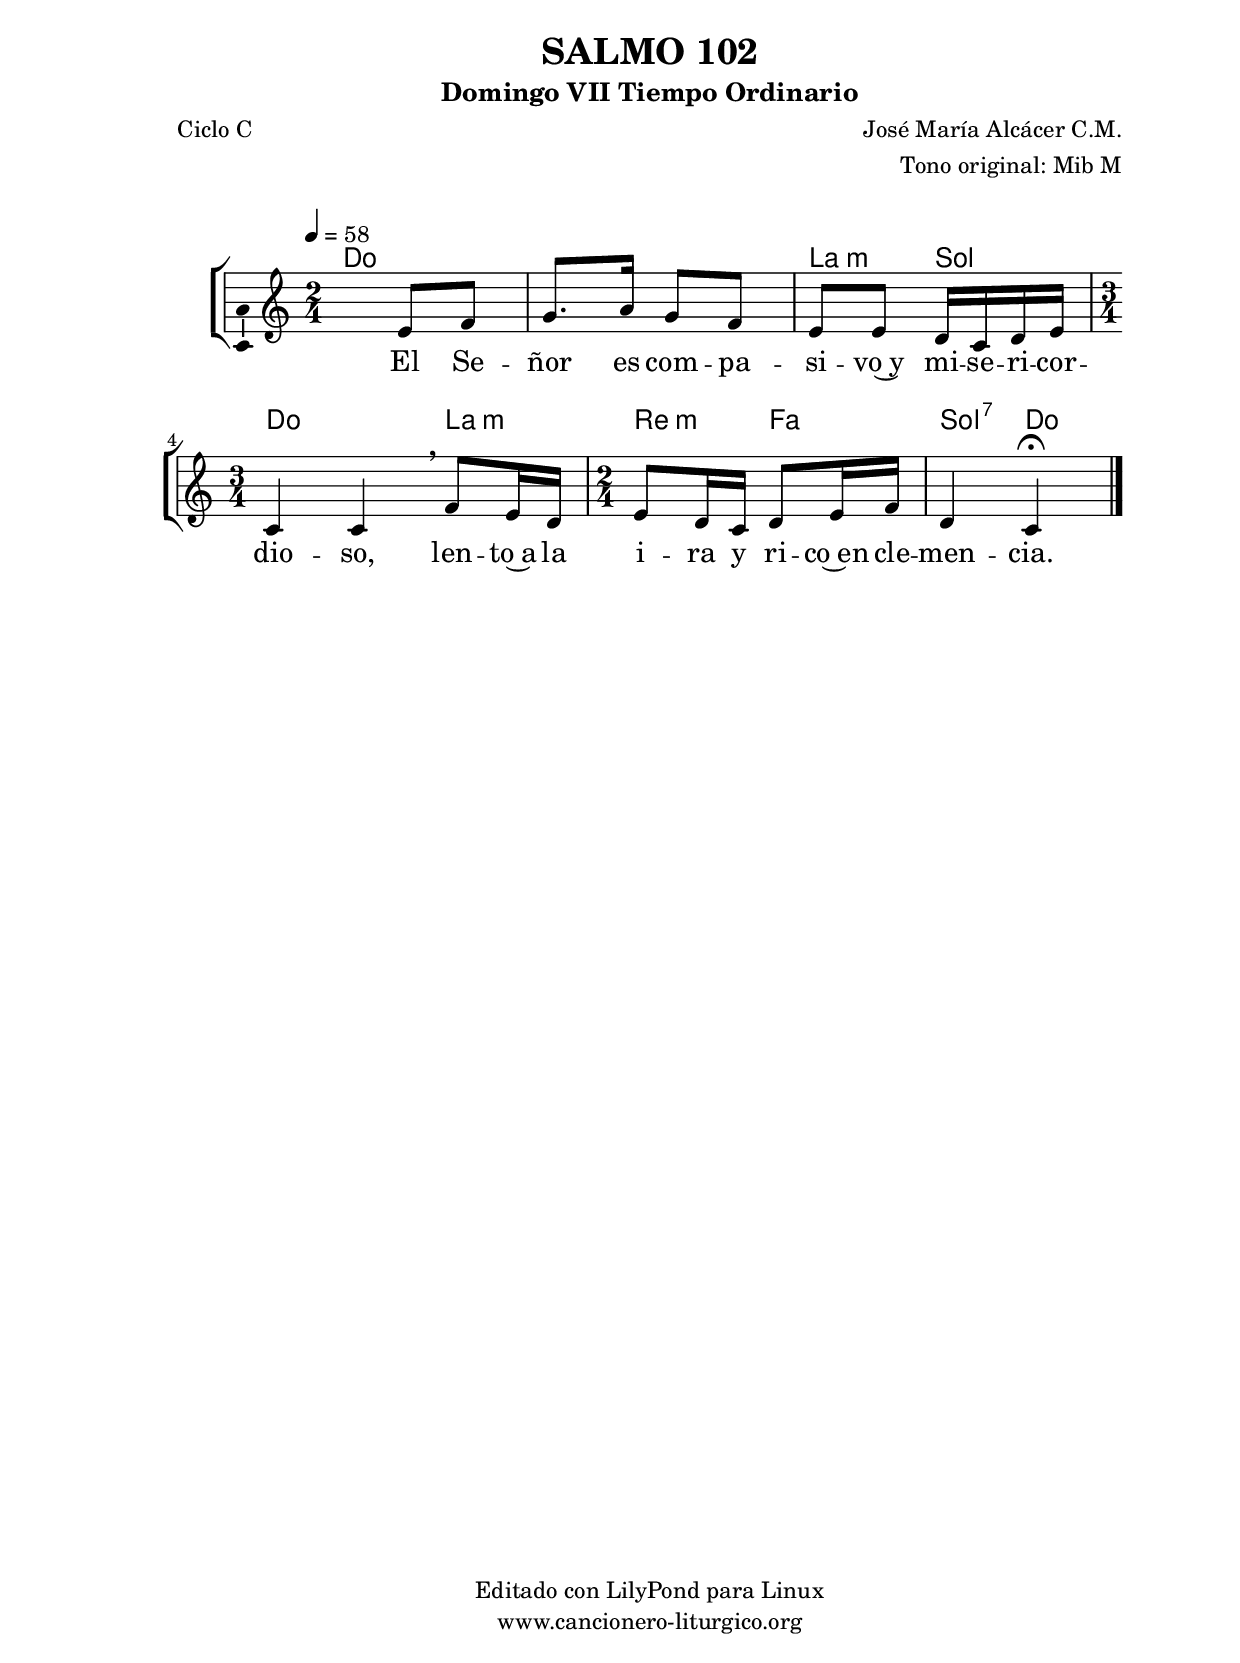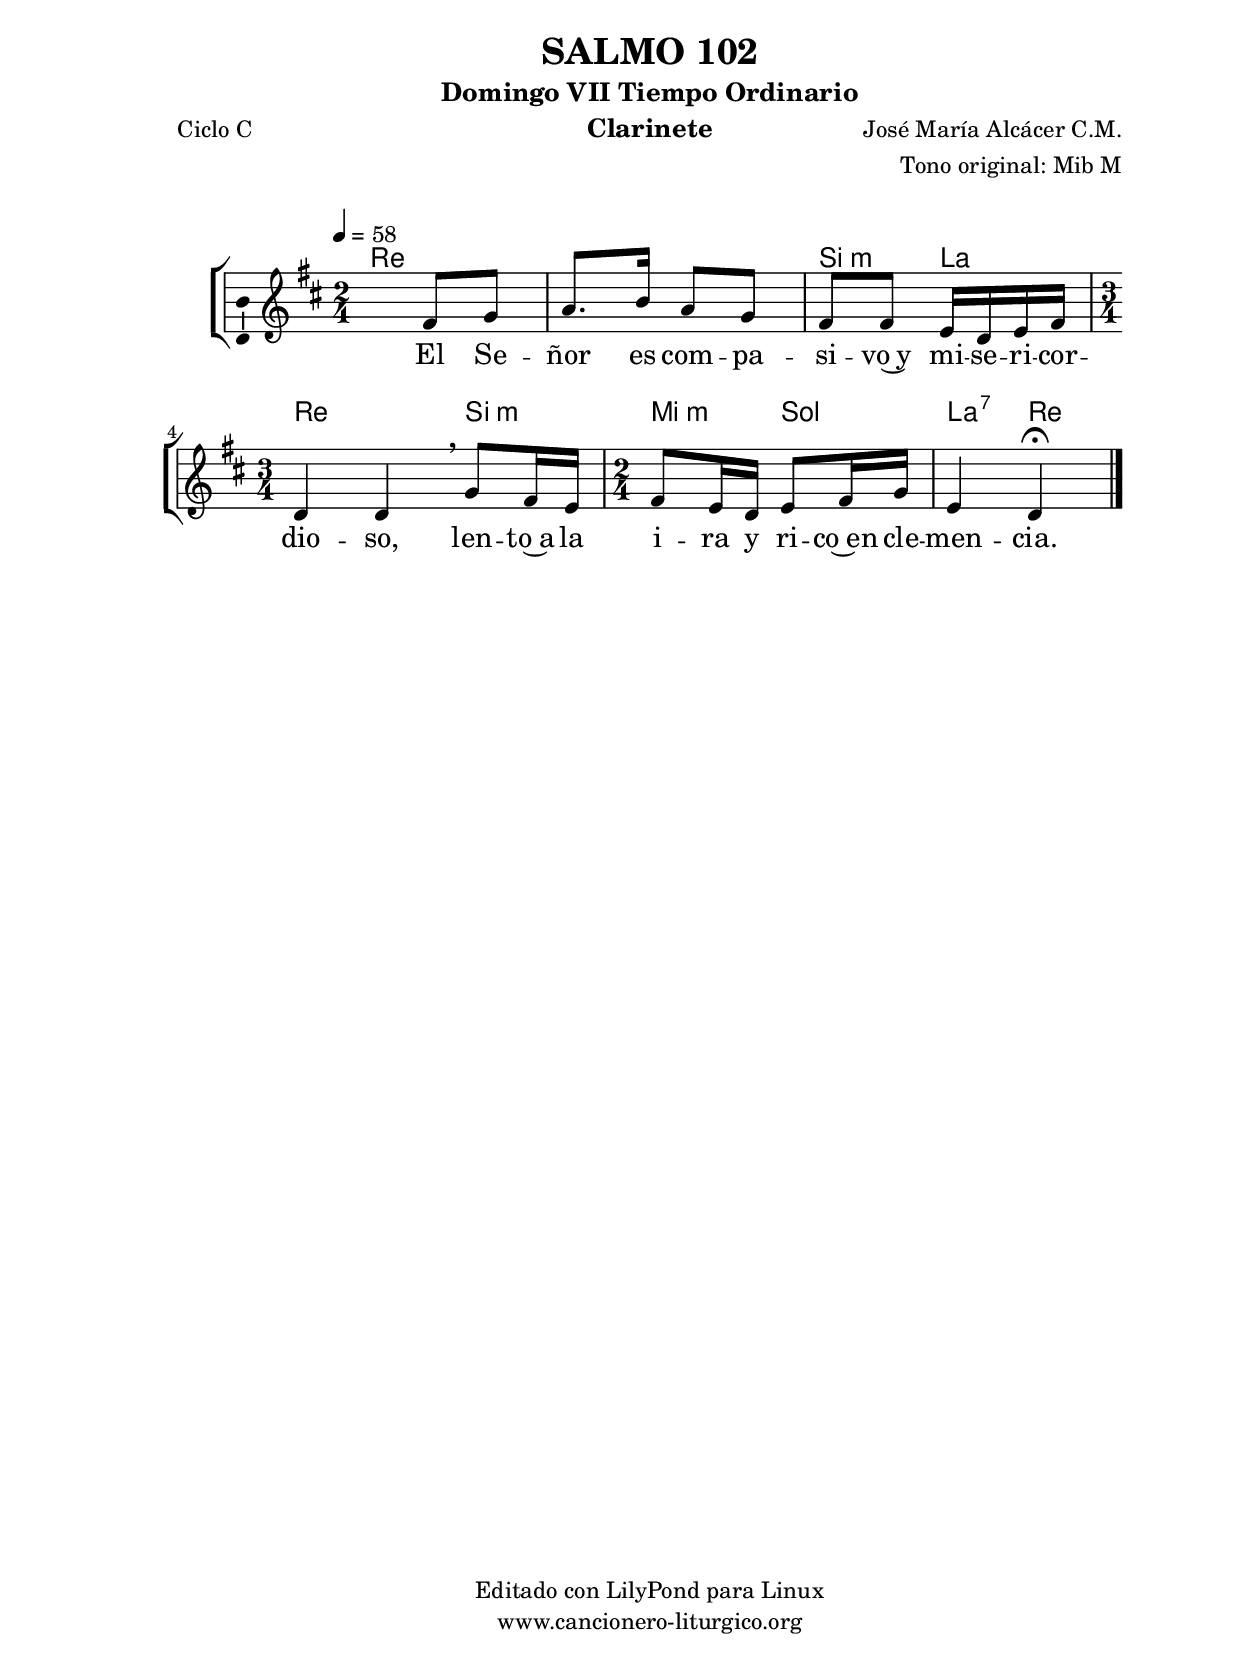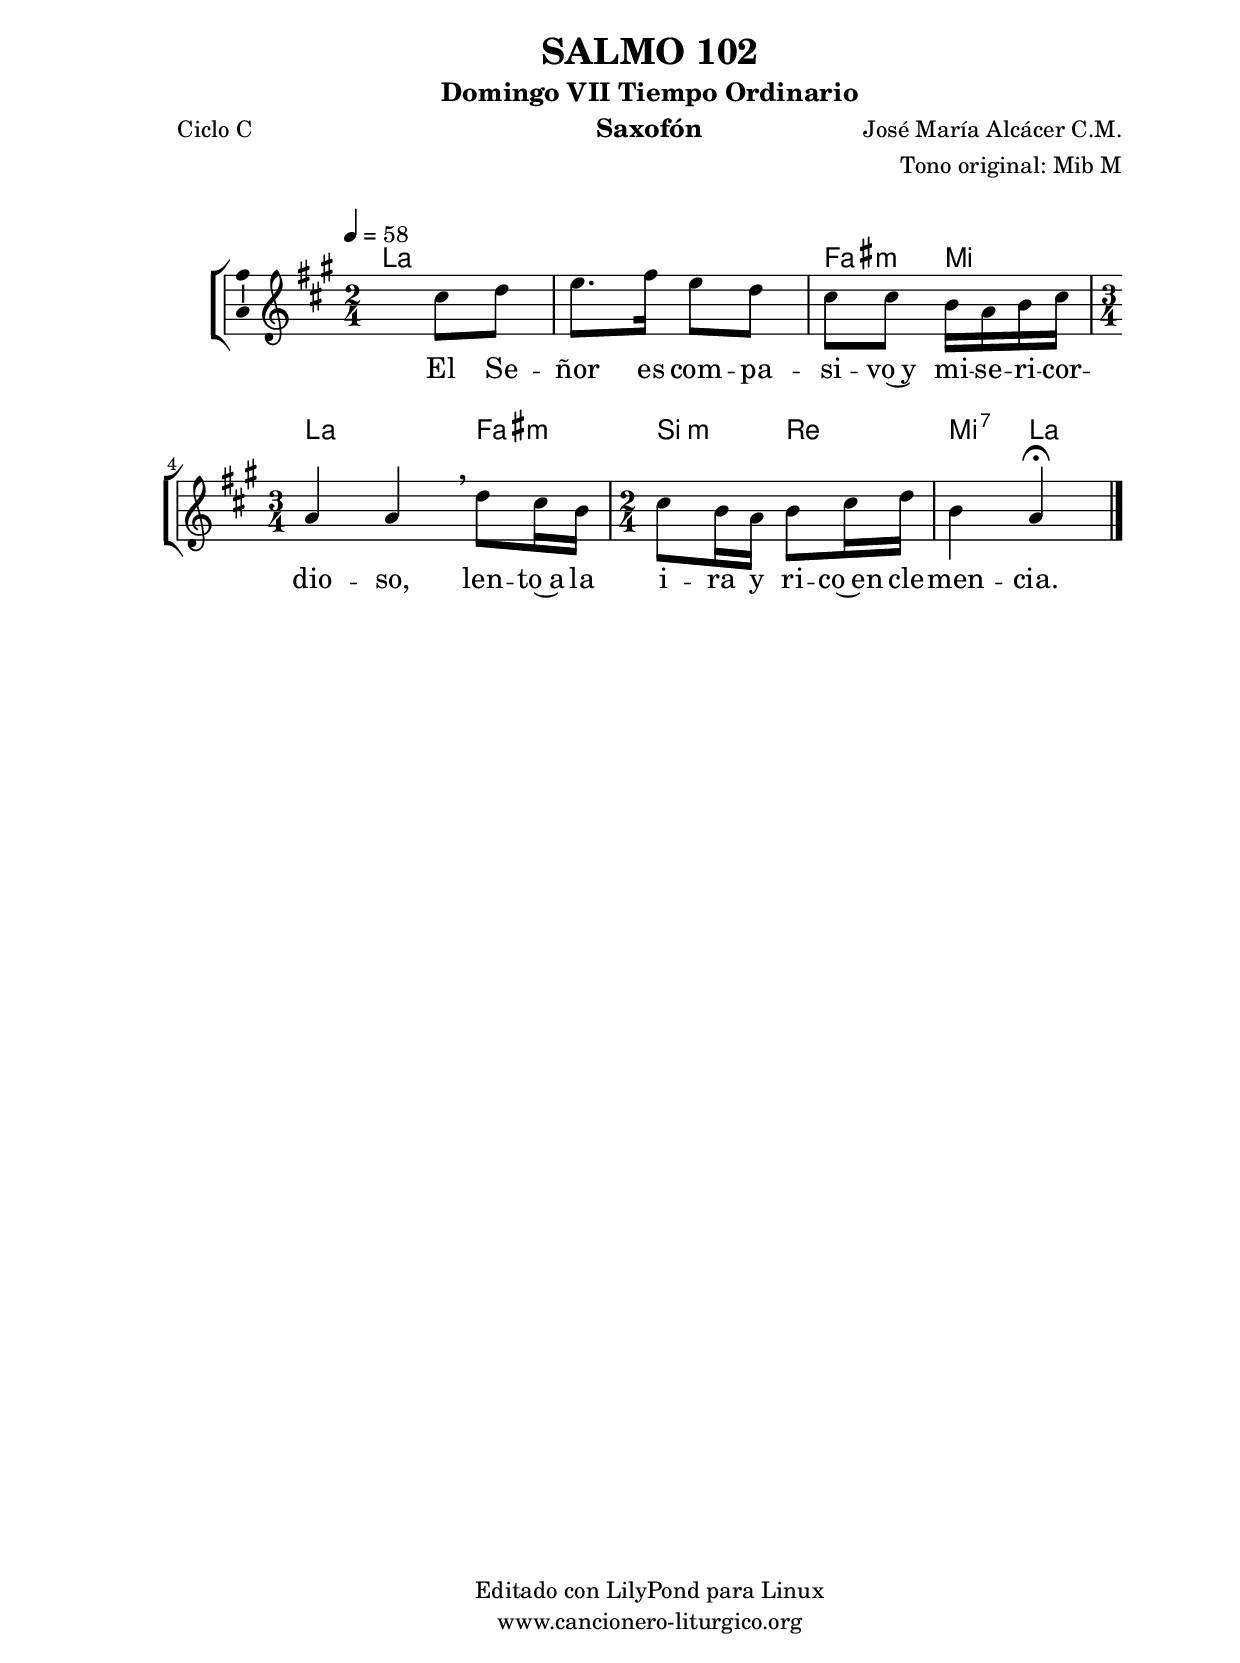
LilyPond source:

%
%para convertir .midi en .wav:
%timidity filename.midi -Ow -o finename.wav
%
%
%Para convertir de .wav a .mp3:
%lame -h -m j filename.wav
%
%
%para escuchar el midi:
%timidity nombrefichero.midi
%


%versión de lilypond para la que se ha escrito esta partitura:
\version "2.16.0"

	%Tamaño papel
	#(set-default-paper-size "a4")
	%Tamaño partitura
	#(set-global-staff-size 20)
	%No responde al pulsar sobre una nota
	#(ly:set-option 'point-and-click #f)

%parámetros del encabezamiento:
\header {
	title = "SALMO 102"
	subtitle = "Domingo VII Tiempo Ordinario"
	composer = "José María Alcácer C.M."
	poet = "Ciclo C"
	meter = ""
	arranger = "Tono original: Mib M"
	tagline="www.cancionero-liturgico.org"
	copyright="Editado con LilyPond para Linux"
	tiempo = "Ordinario"
	usos = "Salmo"
	letra = "El Señor es compasivo y misericordioso, lento a la ira y rico en clemencia."
	}

%parámetros asociados al papel:
\paper  {
	oddHeaderMarkup = \markup {\fill-line { \on-the-fly #not-first-page \fromproperty #'header:title \on-the-fly #not-first-page \fromproperty #'header:composer }}
	evenHeaderMarkup = \markup {\fill-line { \fromproperty #'header:composer \fromproperty #'header:title }}
	#(set-paper-size "a4")
	print-page-number = ##f
	first-page-number = 1
	print-first-page-number = ##f
%	head-separation = 3.0 \cm
	top-margin = 2.0 \cm
	bottom-margin = 0.5\cm
%%%	bottom-margin = -1.0\cm
	left-margin = 3.0 \cm
	line-width = 16.0 \cm 
	indent = 8\mm
	interscoreline = 2.\mm
	between-system-space = 15\mm
%	para que las partituras no llenen la hoja:
	ragged-bottom = ##t
%	idem para la última hoja:
	ragged-last-bottom = ##f
%	para que las partituras llenen el ancho del papel:
	ragged-last = ##f
	after-title-space = 2.5 \cm
%page-count=1
%system-count=8

	%Flexible Vertical Spacing
%	markup-markup-spacing =
%	#'((basic-distance . 15) (minimum-distance . 15) (padding . 3))
	markup-system-spacing =
	#'((basic-distance . 15) (minimum-distance . 15) (padding . 3))
	system-system-spacing =
	#'((basic-distance . 15) (minimum-distance . 15) (padding . 3))
	score-system-spacing =
	#'((basic-distance . 15) (minimum-distance . 15) (padding . 5))
%	top-system-spacing = % header
%	#'((basic-distance . 8) (minimum-distance . 0) (padding . 3))
%	top-markup-spacing =
%	#'((basic-distance . 20) (minimum-distance . 20) (padding . 3))
	last-bottom-spacing = % footer
	#'((basic-distance . 5) (minimum-distance . 5) (padding . 3))
%	score-markup-spacing =
%	#'((basic-distance . 16) (minimum-distance . 13) (padding . 3))

	}


%parámetros que afectan a toda la partitura:
global =  {
	%clave de sol (G):
	\clef G
	%armadura:
	\transpose ees c
	\key ees \major
	\tempo 4=58
	\set Score.tempoHideNote = ##f
	}


acordes = {
	\italianChords
	\chordmode {
	\transpose ees c {

	ees2
	ees
	c4:m bes
	ees2 c4:m
	f4:m aes
	bes:7 ees

	}
	}
}

melodia = 
\transpose ees c {
	\relative c''{
	\time 2/4
%	\partial 4*1

s4 g8 aes
bes8. c16 bes8 aes
g8 g f16 ees f g
\time 3/4
ees4 ees \breathe aes8 g16 f
\time 2/4
g8 f16 ees f8 g16 aes
f4 ees \fermata

	\bar "|."
	}
	}


texto = \lyricmode {
El Se -- ñor es com -- pa -- si -- vo~y mi -- se -- ri -- cor -- dio -- so,
len -- to~a la i -- ra y ri -- co~en cle -- men -- cia.
	}


acordesStaff = \context ChordNames = acordesStaff <<
	\set chordChanges = ##t
	\acordes
	>>


vozStaff = \context Voice = vozStaff
\with {\consists "Ambitus_engraver"}
<<
%	\set Staff.instrumentName = ""
%	\set Staff.shortInstrumentName = ""
%	\set Staff.midiInstrument = #"clarinet"
%	\set Staff.midiInstrument = #"cello"
%	\set Staff.midiInstrument = #"flute"
	\set Staff.midiInstrument = #"electric guitar (jazz)"
%	\set Staff.midiInstrument = #"english horn"
%	\set Staff.midiInstrument = #"violin"
%	\set Staff.midiInstrument = #"glockenspiel"
	\set Staff.midiMinimumVolume = #0.7
	\set Staff.midiMaximumVolume = #0.9
	\global
	\melodia
	>>


textoStaff = \context Lyrics = textoStaff <<
	\lyricsto vozStaff \texto
	>>

\book {
	\score {
		\context ChoirStaff {
			\override StaffGroup.SystemStartBracket #'collapse-height = #1
			\override Score.SystemStartBar #'collapse-height = #1
			<<
			\acordesStaff
			\vozStaff
			\textoStaff
			>>
			}
		\layout {
	    		\context {
				\Lyrics
				\override LyricText #'font-size = #2
				}
	   		 \context {
				\Score
				%fontSize = #3
				\override StaffSymbol #'staff-space = #(magstep +3)
				%\override Beam #'thickness = #0.55
				%\override SpacingSpanner #'spacing-increment = #1.0
				%\override Slur #'height-limit = #1.5
				}
			}
		}
	\score {
		\unfoldRepeats
		\context ChoirStaff {
			<<
			\acordesStaff
			\vozStaff
			>>
			}
		\midi {
	  		\context {
	  			\Score
				tempoWholesPerMinute = #(ly:make-moment 70 4)
				}
			}
		}
	}

%Partitura para clarinete
#(define output-suffix "C")
\book {
	\header{
		instrument = "Clarinete"
		}
	\score {
		\context ChoirStaff {
			\override StaffGroup.SystemStartBracket #'collapse-height = #1
			\override Score.SystemStartBar #'collapse-height = #1
\transpose c d
			<<
			\acordesStaff
			\vozStaff
			\textoStaff
			>>
			}
		\layout {
	    		\context {
				\Lyrics
				\override LyricText #'font-size = #2
				}
	   		 \context {
				\Score
				%fontSize = #3
				\override StaffSymbol #'staff-space = #(magstep +3)
				%\override Beam #'thickness = #0.55
				%\override SpacingSpanner #'spacing-increment = #1.0
				%\override Slur #'height-limit = #1.5
				}
			}
		}
	}

%Partitura para saxofón
#(define output-suffix "S")
\book {
	\header{
		instrument = "Saxofón"
		}
	\score {
		\context ChoirStaff {
			\override StaffGroup.SystemStartBracket #'collapse-height = #1
			\override Score.SystemStartBar #'collapse-height = #1
\transpose c a
			<<
			\acordesStaff
			\vozStaff
			\textoStaff
			>>
			}
		\layout {
	    		\context {
				\Lyrics
				\override LyricText #'font-size = #2
				}
	   		 \context {
				\Score
				%fontSize = #3
				\override StaffSymbol #'staff-space = #(magstep +3)
				%\override Beam #'thickness = #0.55
				%\override SpacingSpanner #'spacing-increment = #1.0
				%\override Slur #'height-limit = #1.5
				}
			}
		}
	}

